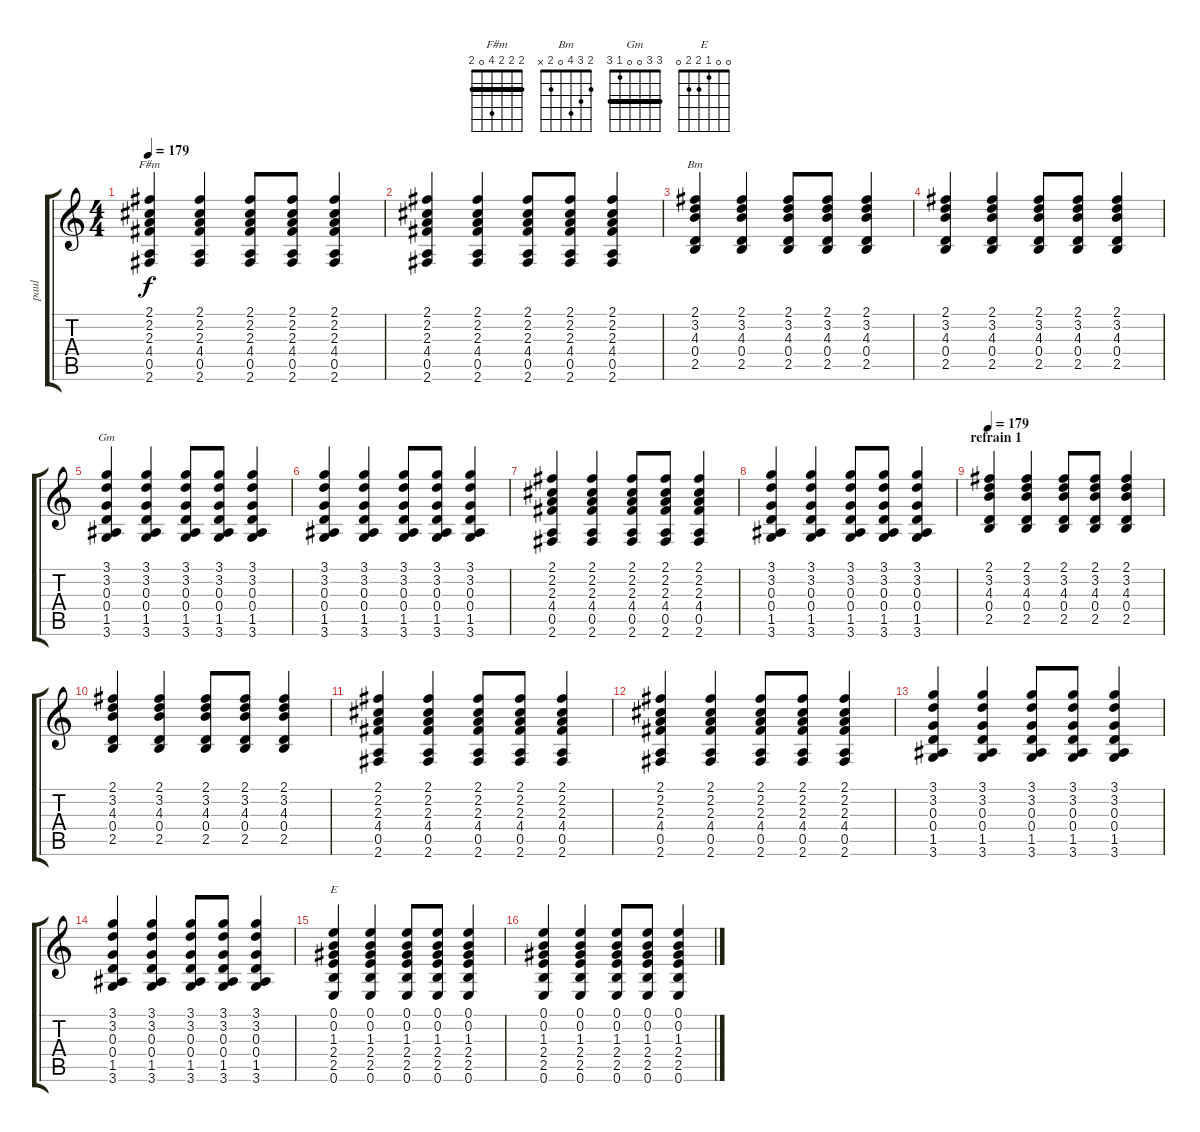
\track ("paul" "paul") {instrument acousticguitarnylon}
\staff {score tabs}
\tuning (E4 B3 G3 D3 A2 E2) {hide}
\chord ("F#m" 2 2 2 4 0 2) {barre 2}
\chord ("Bm" 2 3 4 0 2 x)
\chord ("Gm" 3 3 0 0 1 3) {barre 3}
\chord ("E" 0 0 1 2 2 0)
\ts (4 4)
\tempo 179
\clef g2
\ks c
(2.1 2.2 2.3 4.4 0.5 2.6).4{ch "F#m" dy f} (2.1 2.2 2.3 4.4 0.5 2.6).4 (2.1 2.2 2.3 4.4 0.5 2.6).8 (2.1 2.2 2.3 4.4 0.5 2.6).8 (2.1 2.2 2.3 4.4 0.5 2.6).4 |
(2.1 2.2 2.3 4.4 0.5 2.6).4 (2.1 2.2 2.3 4.4 0.5 2.6).4 (2.1 2.2 2.3 4.4 0.5 2.6).8 (2.1 2.2 2.3 4.4 0.5 2.6).8 (2.1 2.2 2.3 4.4 0.5 2.6).4 |
(2.1 3.2 4.3 0.4 2.5).4{ch "Bm"} (2.1 3.2 4.3 0.4 2.5).4 (2.1 3.2 4.3 0.4 2.5).8 (2.1 3.2 4.3 0.4 2.5).8 (2.1 3.2 4.3 0.4 2.5).4 |
(2.1 3.2 4.3 0.4 2.5).4 (2.1 3.2 4.3 0.4 2.5).4 (2.1 3.2 4.3 0.4 2.5).8 (2.1 3.2 4.3 0.4 2.5).8 (2.1 3.2 4.3 0.4 2.5).4 |
(3.1 3.2 0.3 0.4 1.5 3.6).4{ch "Gm"} (3.1 3.2 0.3 0.4 1.5 3.6).4 (3.1 3.2 0.3 0.4 1.5 3.6).8 (3.1 3.2 0.3 0.4 1.5 3.6).8 (3.1 3.2 0.3 0.4 1.5 3.6).4 |
(3.1 3.2 0.3 0.4 1.5 3.6).4 (3.1 3.2 0.3 0.4 1.5 3.6).4 (3.1 3.2 0.3 0.4 1.5 3.6).8 (3.1 3.2 0.3 0.4 1.5 3.6).8 (3.1 3.2 0.3 0.4 1.5 3.6).4 |
(2.1 2.2 2.3 4.4 0.5 2.6).4 (2.1 2.2 2.3 4.4 0.5 2.6).4 (2.1 2.2 2.3 4.4 0.5 2.6).8 (2.1 2.2 2.3 4.4 0.5 2.6).8 (2.1 2.2 2.3 4.4 0.5 2.6).4 |
(3.1 3.2 0.3 0.4 1.5 3.6).4 (3.1 3.2 0.3 0.4 1.5 3.6).4 (3.1 3.2 0.3 0.4 1.5 3.6).8 (3.1 3.2 0.3 0.4 1.5 3.6).8 (3.1 3.2 0.3 0.4 1.5 3.6).4 |
\section ("" "refrain 1")
\tempo 179
(2.1 3.2 4.3 0.4 2.5).4 (2.1 3.2 4.3 0.4 2.5).4 (2.1 3.2 4.3 0.4 2.5).8 (2.1 3.2 4.3 0.4 2.5).8 (2.1 3.2 4.3 0.4 2.5).4 |
(2.1 3.2 4.3 0.4 2.5).4 (2.1 3.2 4.3 0.4 2.5).4 (2.1 3.2 4.3 0.4 2.5).8 (2.1 3.2 4.3 0.4 2.5).8 (2.1 3.2 4.3 0.4 2.5).4 |
(2.1 2.2 2.3 4.4 0.5 2.6).4 (2.1 2.2 2.3 4.4 0.5 2.6).4 (2.1 2.2 2.3 4.4 0.5 2.6).8 (2.1 2.2 2.3 4.4 0.5 2.6).8 (2.1 2.2 2.3 4.4 0.5 2.6).4 |
(2.1 2.2 2.3 4.4 0.5 2.6).4 (2.1 2.2 2.3 4.4 0.5 2.6).4 (2.1 2.2 2.3 4.4 0.5 2.6).8 (2.1 2.2 2.3 4.4 0.5 2.6).8 (2.1 2.2 2.3 4.4 0.5 2.6).4 |
(3.1 3.2 0.3 0.4 1.5 3.6).4 (3.1 3.2 0.3 0.4 1.5 3.6).4 (3.1 3.2 0.3 0.4 1.5 3.6).8 (3.1 3.2 0.3 0.4 1.5 3.6).8 (3.1 3.2 0.3 0.4 1.5 3.6).4 |
(3.1 3.2 0.3 0.4 1.5 3.6).4 (3.1 3.2 0.3 0.4 1.5 3.6).4 (3.1 3.2 0.3 0.4 1.5 3.6).8 (3.1 3.2 0.3 0.4 1.5 3.6).8 (3.1 3.2 0.3 0.4 1.5 3.6).4 |
(0.1 0.2 1.3 2.4 2.5 0.6).4{ch "E"} (0.1 0.2 1.3 2.4 2.5 0.6).4 (0.1 0.2 1.3 2.4 2.5 0.6).8 (0.1 0.2 1.3 2.4 2.5 0.6).8 (0.1 0.2 1.3 2.4 2.5 0.6).4 |
(0.1 0.2 1.3 2.4 2.5 0.6).4 (0.1 0.2 1.3 2.4 2.5 0.6).4 (0.1 0.2 1.3 2.4 2.5 0.6).8 (0.1 0.2 1.3 2.4 2.5 0.6).8 (0.1 0.2 1.3 2.4 2.5 0.6).4
